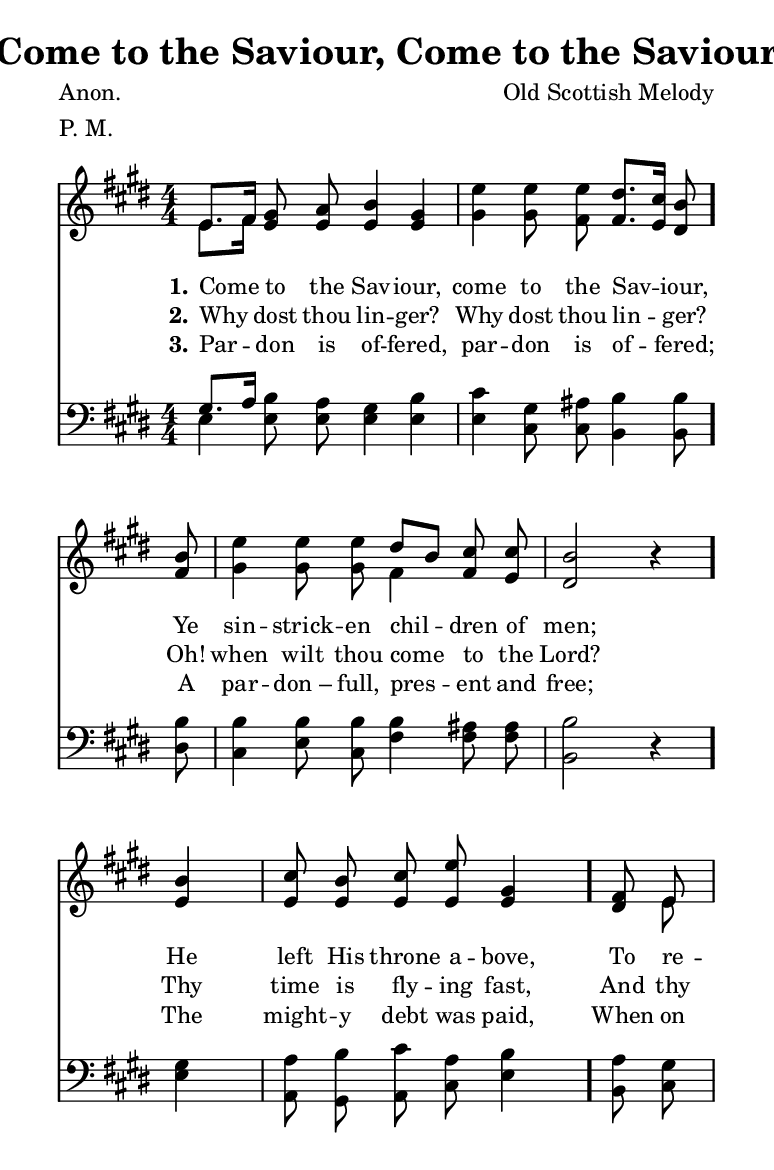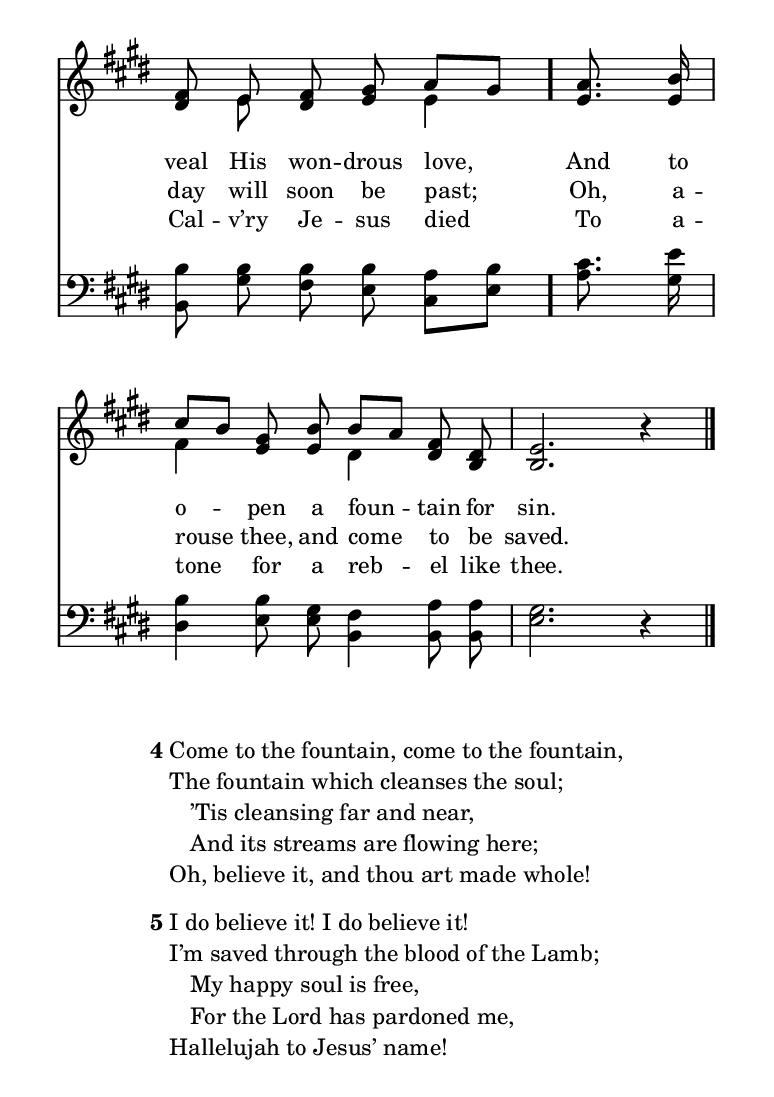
\include "common/global.ily"
\paper {
  \include "common/paper.ily"
  score-markup-spacing.padding = 4
  score-markup-spacing.basic-distance = 4
}

\header{
  %gospel
  hymnnumber = "72"
  title = "Come to the Saviour, Come to the Saviour"
  tunename = ""
  meter = "P. M."
  poet = "Anon."
  composer = "Old Scottish Melody"
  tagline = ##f
}

% for fermata in MIDI
ta = { \tempo 4=76 }
tb = { \tempo 4=38 }

global = {
  \include "common/overrides.ily"
  \override Staff.TimeSignature.style = #'numbered % original has `c`
  \time 4/4
  \override Score.MetronomeMark.transparent = ##t % hide all fermata changes too
  \ta
  \key e \major
  \autoBeamOff
}

notesSoprano = {
\global
\relative c' {

  e8.[ fis16] gis8 a8 b4 gis4 | e'4 e8 e8 dis8.[ cis16] b8
  b8 | e4 e8 e8 dis8[ b8] cis8 cis8 | b2 r4
  b4 | cis8 b8 cis8 e8 gis,4
  fis8 e8 fis8 e8 fis8 gis8 a8[ gis8]
  a8. b16 | cis8[ b8] gis8 b8 b8[ a8] fis8 dis8 | e2. r4

  \bar "|."

}
}

notesAlto = {
\global
\relative e' {

  e8.[ fis16] e8 e8 e4 e4 | gis4 gis8 fis8 fis8.[ e16] dis8
  fis8 | gis4 gis8 gis8 fis4 fis8 e8 | dis2 r4
  e4 | e8 e8 e8 e8 e4
  dis8 e8 | dis8 e8 dis8 e8 e4
  e8. e16 | fis4 e8 e8 dis4 dis8 b8 | b2. r4

}
}

notesTenor = {
\global
\relative a {

  gis8.[ a16] b8 a8 gis4 b4 | cis4 gis8 ais8 b4 b8
  b8 | b4 b8 b8 b4 ais8 ais8 | b2 r4
  gis4 | a8 b8 cis8 a8 b4
  a8 gis b8 b8 b8 b8 a8[ b8]
  cis8. e16 | b4 b8 gis8 fis4 a8 a8 | gis2. r4

}
}

notesBass = {
\global
\relative f {

  e4 e8 e8 e4 e4 | e4 cis8 cis8 b4 b8
  dis8 | cis4 e8 cis8 fis4 fis8 fis8 | b,2 r4
  e4 | a,8 gis8 a8 cis8 e4
  b8 cis8 | b8 gis'8 fis8 e8 cis8[ e8]
  a8. gis16 | dis4 e8 e8 b4 b8 b8 | e2. r4

}
}

wordsA = \lyricmode {
\set stanza = "1."

Come to the Sav -- iour, come to the Sav -- iour, \bar "."
Ye {\eogbreak} sin -- strick -- en chil -- dren of men; \bar "."
He left His throne a -- bove, \bar "."
To re -- {\eogbreak} veal His won -- drous love, \bar "."
And to o -- pen a foun -- tain for sin. \bar "."

}

wordsB = \lyricmode {
\set stanza = "2."

Why dost thou lin -- ger? Why dost thou lin -- ger?
Oh! when wilt thou come to the Lord?
Thy time is fly -- ing fast,
And thy day will soon be past;
Oh, a -- rouse thee, and come to be saved.

}

wordsC = \lyricmode {
\set stanza = "3."

Par -- don is of -- fered, par -- don is of -- fered;
A par -- don_– full, pres -- ent and free;
The might -- y debt was paid,
When on Cal -- v’ry Je -- sus died
To a -- tone for a reb -- el like thee.

}

wordsD = \markuplist {

\line { Come to the fountain, come to the fountain, }
\line { The fountain which cleanses the soul; }
\line { { \hspace #2 } ’Tis cleansing far and near, }
\line { { \hspace #2 } And its streams are flowing here; }
\line { Oh, believe it, and thou art made whole! }

}

wordsE = \markuplist {

\line { I do believe it! I do believe it! }
\line { I’m saved through the blood of the Lamb; }
\line { { \hspace #2 } My happy soul is free, }
\line { { \hspace #2 } For the Lord has pardoned me, }
\line { Hallelujah to Jesus’ name! }

}

\score {
  \context ChoirStaff <<
    \context Staff = upper <<
      \set Staff.autoBeaming = ##f
      \set ChoirStaff.systemStartDelimiter = #'SystemStartBar
      \set ChoirStaff.printPartCombineTexts = ##f
      \partcombine #'(2 . 11) \notesSoprano \notesAlto
      \context NullVoice = sopranos { \voiceOne << \notesSoprano >> }
      \context Lyrics = one   \lyricsto sopranos \wordsA
      \context Lyrics = two   \lyricsto sopranos \wordsB
      \context Lyrics = three \lyricsto sopranos \wordsC
    >>
    \context Staff = men <<
      \set Staff.autoBeaming = ##f
      \clef bass
      \set ChoirStaff.printPartCombineTexts = ##f
      \partcombine #'(2 . 11) \notesTenor \notesBass
    >>
  >>
  \layout {
    \include "common/layout.ily"
  }
  #(cond ((ly:get-option 'eog-midi-permitted) #{ \midi{
    \include "common/midi.ily"
  } #}))
}

\markup { \fill-line { \vcenter \column {
  \vspace #1
  \line{ \bold 4 \column { \wordsD } } \combine \null \vspace #0.4
  \line{ \bold 5 \column { \wordsE } } \combine \null \vspace #0.4
  \vspace #1
} } }

\version "2.19.49"  % necessary for upgrading to future LilyPond versions.

% vi:set et ts=2 sw=2 ai nocindent syntax=lilypond:
